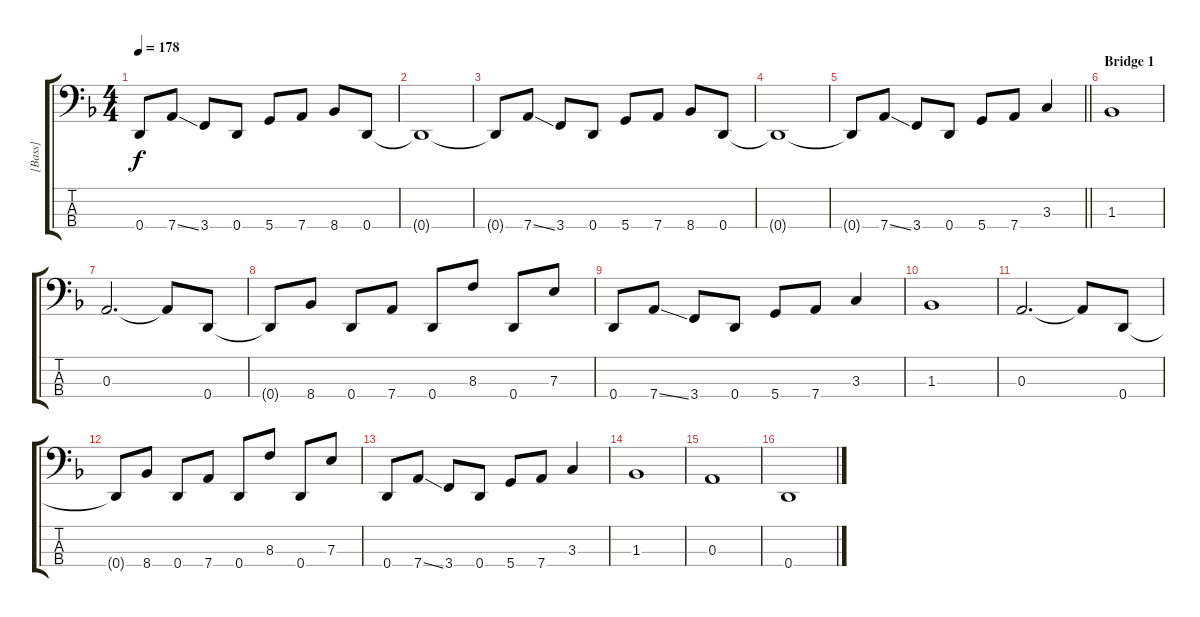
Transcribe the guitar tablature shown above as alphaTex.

\track ("[Bass]" "[Bass]") {instrument electricbassfinger}
\staff {score tabs}
\tuning (G2 D2 A1 D1) {hide}
\ts (4 4)
\tempo 178
\clef f4
\ks dminor
0.4{t}.8{dy f} 7.4{ss}.8 3.4.8 0.4.8 5.4.8 7.4.8 8.4.8 0.4.8 |
0.4{t}.1 |
0.4{t}.8 7.4{ss}.8 3.4.8 0.4.8 5.4.8 7.4.8 8.4.8 0.4.8 |
0.4{t}.1 |
\barLineRight lightlight
0.4{t}.8 7.4{ss}.8 3.4.8 0.4.8 5.4.8 7.4.8 3.3.4 |
\section ("" "Bridge 1")
1.3.1 |
0.3.2{d} 0.3{t}.8 0.4.8 |
0.4{t}.8 8.4.8 0.4.8 7.4.8 0.4.8 8.3.8 0.4.8 7.3.8 |
0.4.8 7.4{ss}.8 3.4.8 0.4.8 5.4.8 7.4.8 3.3.4 |
1.3.1 |
0.3.2{d} 0.3{t}.8 0.4.8 |
0.4{t}.8 8.4.8 0.4.8 7.4.8 0.4.8 8.3.8 0.4.8 7.3.8 |
0.4.8 7.4{ss}.8 3.4.8 0.4.8 5.4.8 7.4.8 3.3.4 |
1.3.1 |
0.3.1 |
0.4.1
